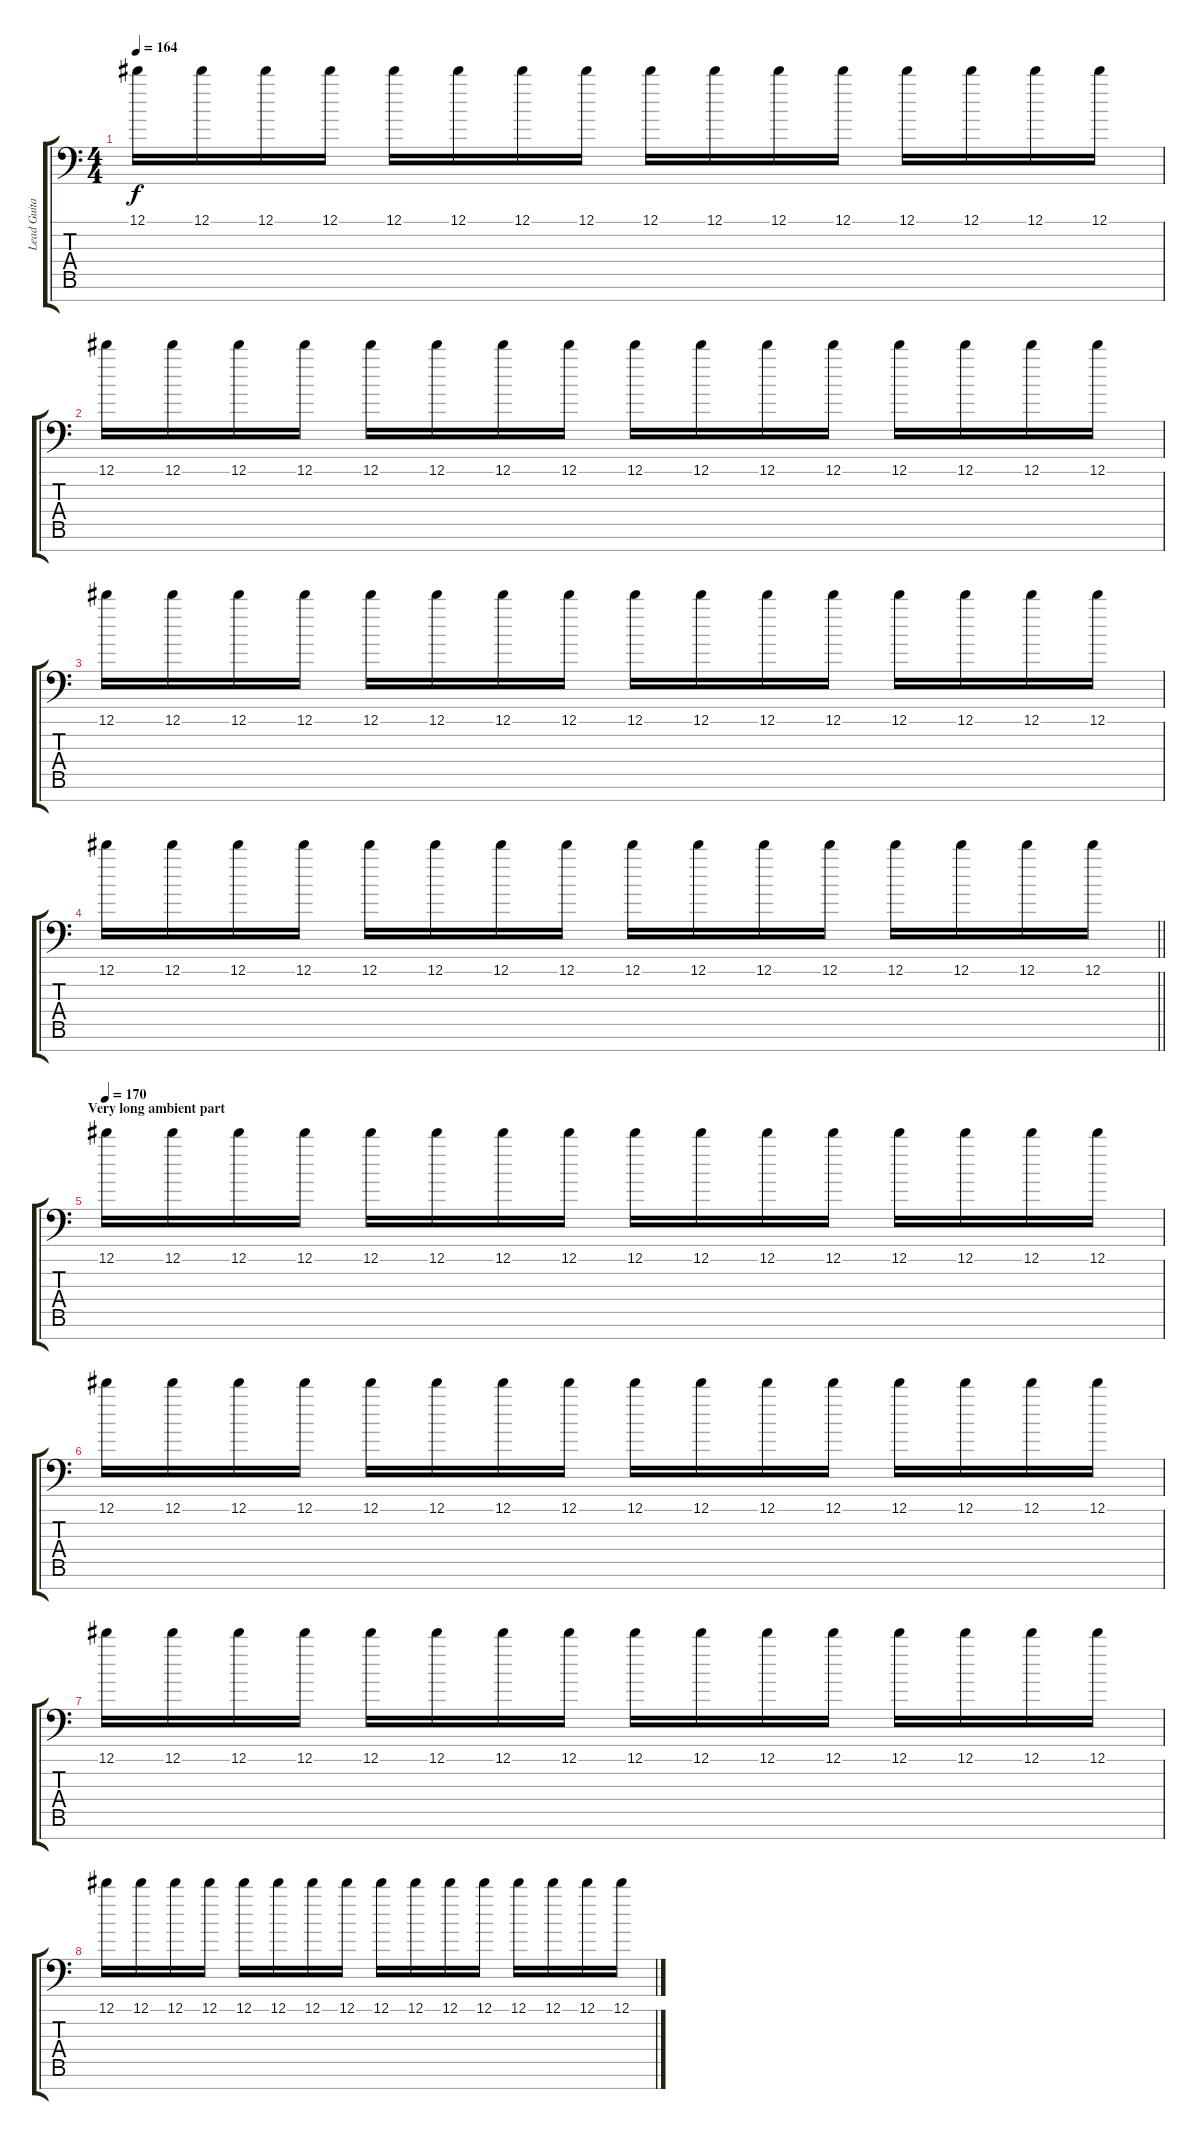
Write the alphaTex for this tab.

\track ("Lead Guitar #2" "Lead Guita") {instrument distortionguitar}
\staff {score tabs}
\tuning (Eb4 Bb3 Gb3 Db3 Ab2 Eb2 Ab1) {hide}
\ts (4 4)
\tempo 164
\clef f4
\ks c
12.1.16{dy f} 12.1.16 12.1.16 12.1.16 12.1.16 12.1.16 12.1.16 12.1.16 12.1.16 12.1.16 12.1.16 12.1.16 12.1.16 12.1.16 12.1.16 12.1.16 |
12.1.16 12.1.16 12.1.16 12.1.16 12.1.16 12.1.16 12.1.16 12.1.16 12.1.16 12.1.16 12.1.16 12.1.16 12.1.16 12.1.16 12.1.16 12.1.16 |
12.1.16 12.1.16 12.1.16 12.1.16 12.1.16 12.1.16 12.1.16 12.1.16 12.1.16 12.1.16 12.1.16 12.1.16 12.1.16 12.1.16 12.1.16 12.1.16 |
\barLineRight lightlight
12.1.16 12.1.16 12.1.16 12.1.16 12.1.16 12.1.16 12.1.16 12.1.16 12.1.16 12.1.16 12.1.16 12.1.16 12.1.16 12.1.16 12.1.16 12.1.16 |
\section ("" "Very long ambient part")
\tempo 170
12.1.16 12.1.16 12.1.16 12.1.16 12.1.16 12.1.16 12.1.16 12.1.16 12.1.16 12.1.16 12.1.16 12.1.16 12.1.16 12.1.16 12.1.16 12.1.16 |
12.1.16 12.1.16 12.1.16 12.1.16 12.1.16 12.1.16 12.1.16 12.1.16 12.1.16 12.1.16 12.1.16 12.1.16 12.1.16 12.1.16 12.1.16 12.1.16 |
12.1.16 12.1.16 12.1.16 12.1.16 12.1.16 12.1.16 12.1.16 12.1.16 12.1.16 12.1.16 12.1.16 12.1.16 12.1.16 12.1.16 12.1.16 12.1.16 |
12.1.16 12.1.16 12.1.16 12.1.16 12.1.16 12.1.16 12.1.16 12.1.16 12.1.16 12.1.16 12.1.16 12.1.16 12.1.16 12.1.16 12.1.16 12.1.16
